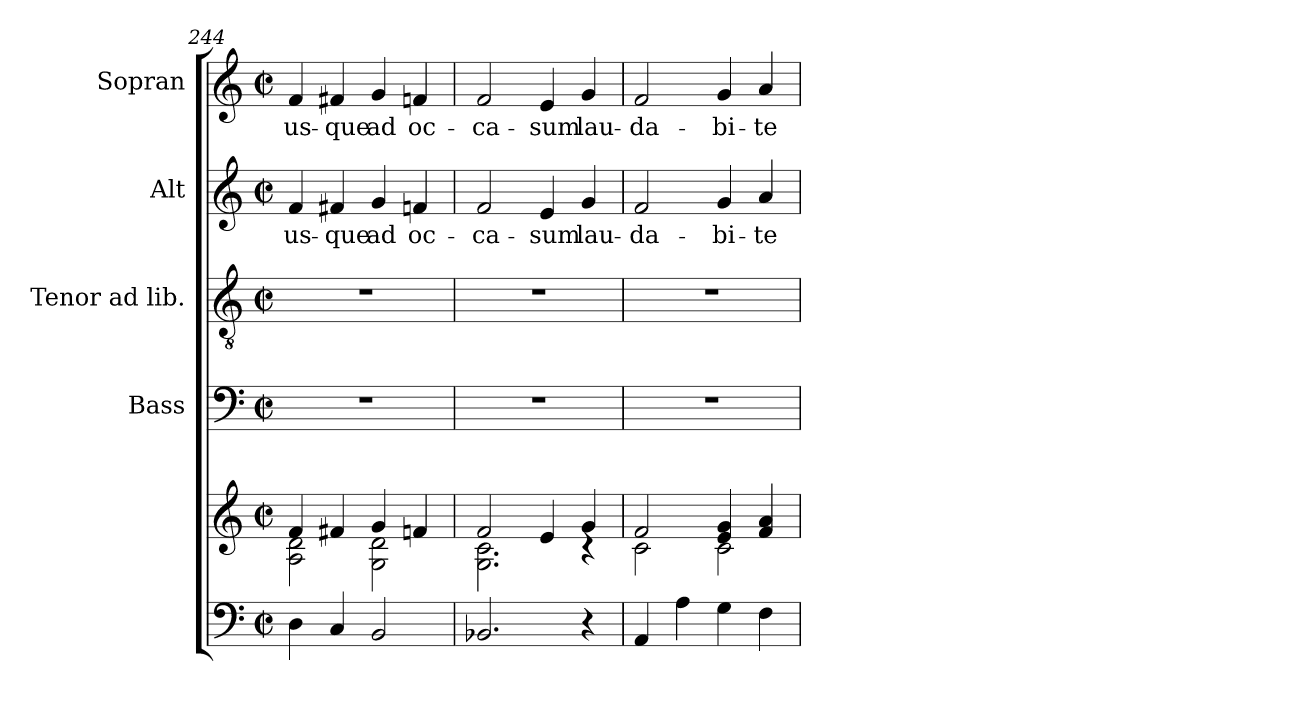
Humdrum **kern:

**kern	**kern	**kern	**kern	**kern	**text	**kern	**text
*part5	*part5	*part4	*part3	*part2	*part2	*part1	*part1
*staff6	*staff5	*staff4	*staff3	*staff2	*staff2	*staff1	*staff1
*	*	*I"Bass	*I"Tenor ad lib.	*I"Alt	*	*I"Sopran	*
*	*	*I'B.	*I'T.	*I'A.	*	*I'S.	*
*clefF4	*clefG2	*clefF4	*clefGv2	*clefG2	*	*clefG2	*
*k[]	*k[]	*k[]	*k[]	*k[]	*	*k[]	*
*C:	*C:	*C:	*C:	*C:	*	*C:	*
*M2/2	*M2/2	*M2/2	*M2/2	*M2/2	*	*M2/2	*
*met(c|)	*met(c|)	*met(c|)	*met(c|)	*met(c|)	*	*met(c|)	*
=244	=244	=244	=244	=244	=244	=244	=244
*	*^	*	*	*	*	*	*
!	!	!	!	!	!	!LO:LY:b	!	!LO:LY:b
4D\	4f/	2A\ 2d\	1r	1r	4f/	us-	4f/	us-
!	!	!	!	!	!	!LO:LY:b	!	!LO:LY:b
4C/	4f#X/	.	.	.	4f#X/	-que	4f#X/	-que
!	!	!	!	!	!	!LO:LY:b	!	!LO:LY:b
2BB/	4g/	2G\ 2d\	.	.	4g/	ad	4g/	ad
!	!	!	!	!	!	!LO:LY:b	!	!LO:LY:b
.	4fn/	.	.	.	4fn/	oc-	4fn/	oc-
=245	=245	=245	=245	=245	=245	=245	=245	=245
!	!	!	!	!	!	!LO:LY:b	!	!LO:LY:b
2.BB-X/	2f/	2.G\ 2.c\	1r	1r	2f/	-ca-	2f/	-ca-
!	!	!	!	!	!	!LO:LY:b	!	!LO:LY:b
.	4e/	.	.	.	4e/	-sum	4e/	-sum
!	!	!	!	!	!	!LO:LY:b	!	!LO:LY:b
4r	4g/	4rc	.	.	4g/	lau-	4g/	lau-
=246	=246	=246	=246	=246	=246	=246	=246	=246
!	!	!	!	!	!	!LO:LY:b	!	!LO:LY:b
4AA/	2f/	2c\	1r	1r	2f/	-da-	2f/	-da-
4A\	.	.	.	.	.	.	.	.
!	!	!	!	!	!	!LO:LY:b	!	!LO:LY:b
4G\	4e/ 4g/	2c\	.	.	4g/	-bi-	4g/	-bi-
!	!	!	!	!	!	!LO:LY:b	!	!LO:LY:b
4F\	4f/ 4a/	.	.	.	4a/	-te	4a/	-te
*	*v	*v	*	*	*	*	*	*
=	=	=	=	=	=	=	=
*-	*-	*-	*-	*-	*-	*-	*-
